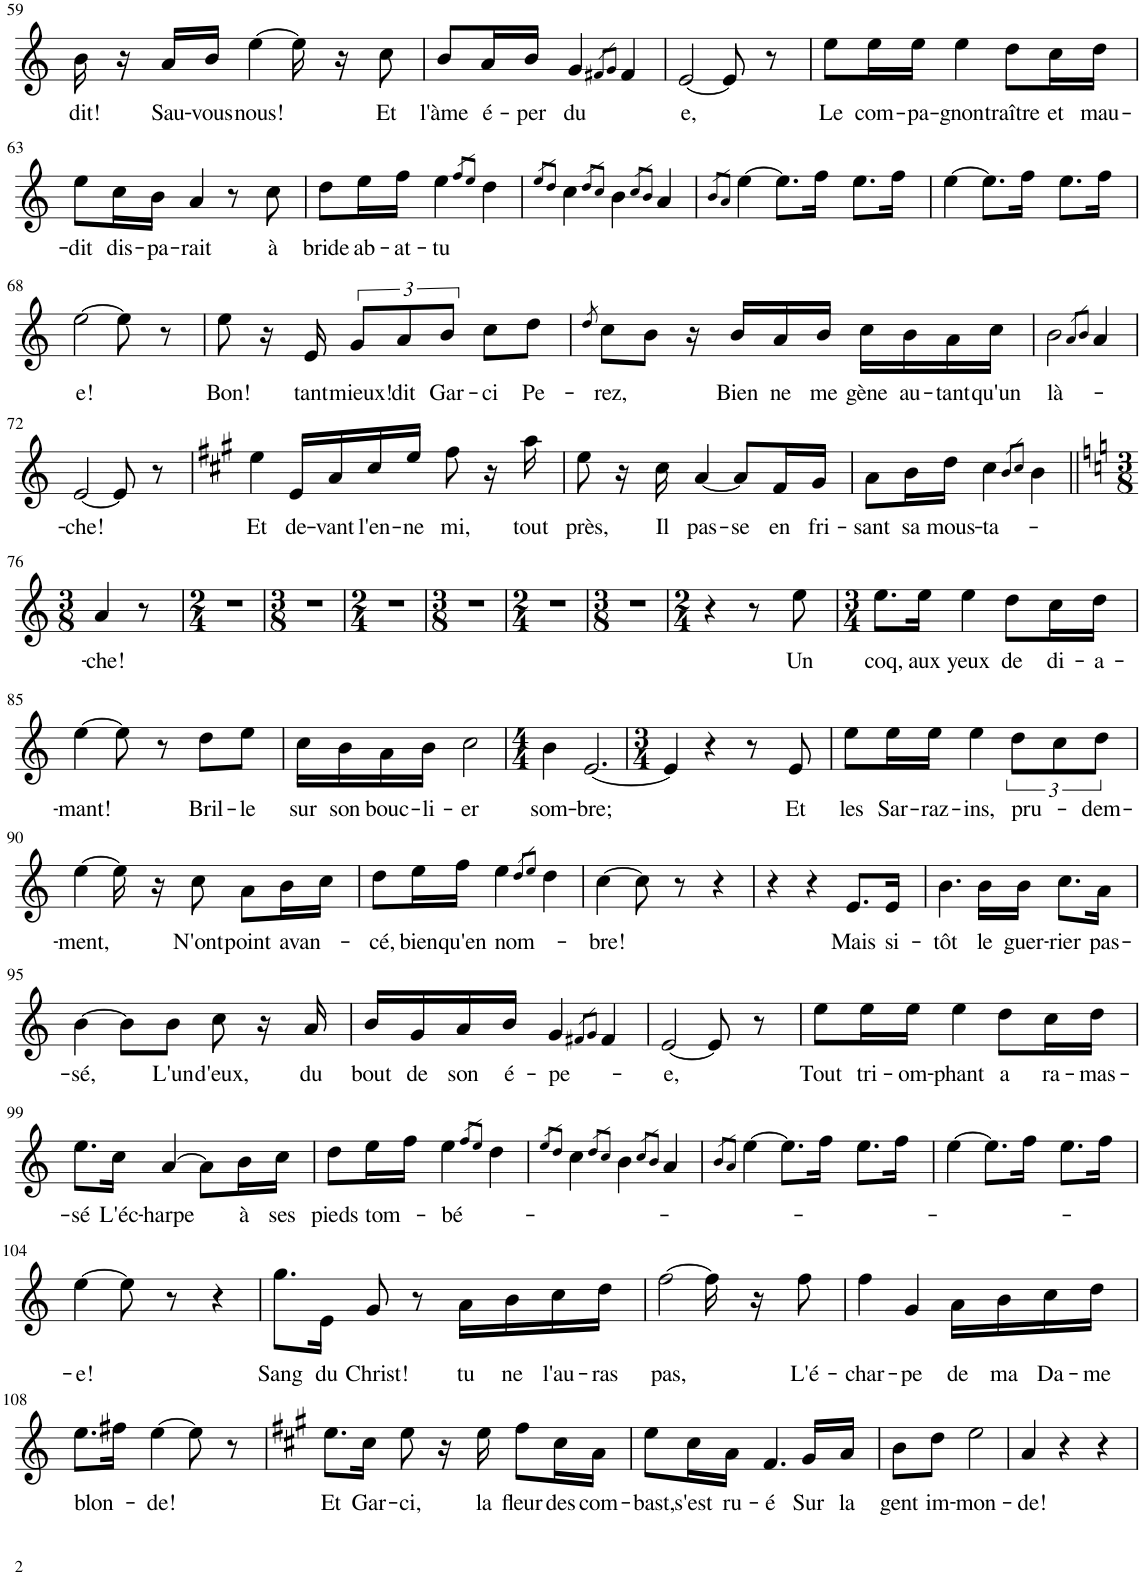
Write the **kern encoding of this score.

**kern	**text
*part1	*part1
*staff1	*staff1
*I"Piano	*
*I'Pno	*
!!LO:PB:g=z
*clefG2	*
*k[]	*
*M3/4	*
=59	=59
!	!LO:LY:b
16b\	dit!
16r	.
!	!LO:LY:b
16a/LL	Sau-
!	!LO:LY:b
16b/JJ	vous
!	!LO:LY:b
[4ee\	-nous!
16ee\]	.
16r	.
!	!LO:LY:b
8cc\	Et
=60	=60
!	!LO:LY:b
8b/L	l'àme
!	!LO:LY:b
16a/L	é-
!	!LO:LY:b
16b/JJ	per
!	!LO:LY:b
4g/	-du
8qf#X/L	.
8qg/J	.
4f#/	.
=61	=61
!	!LO:LY:b
[2e/	e,
8e/]	.
8r	.
=62	=62
!	!LO:LY:b
8ee\L	Le
!	!LO:LY:b
16ee\L	com-
!	!LO:LY:b
16ee\JJ	-pa-
!	!LO:LY:b
4ee\	-gnon
!	!LO:LY:b
8dd\L	traître
!	!LO:LY:b
16cc\L	et
!	!LO:LY:b
16dd\JJ	mau-
!!LO:LB:g=z
=63	=63
!	!LO:LY:b
8ee\L	-dit
!	!LO:LY:b
16cc\L	dis-
!	!LO:LY:b
16b\JJ	-pa-
!	!LO:LY:b
4a/	-rait
8r	.
!	!LO:LY:b
8cc\	à
=64	=64
!	!LO:LY:b
8dd\L	bride
!	!LO:LY:b
16ee\L	ab-
!	!LO:LY:b
16ff\JJ	-at-
!	!LO:LY:b
4ee\	-tu
8qff/L	.
8qee/J	.
4dd\	.
=65	=65
8qee/L	.
8qdd/J	.
4cc\	.
8qdd/L	.
8qcc/J	.
4b\	.
8qcc/L	.
8qb/J	.
4a/	.
=66	=66
8qb/L	.
8qa/J	.
[4ee\	.
8.ee\L]	.
16ff\Jk	.
8.ee\L	.
16ff\Jk	.
=67	=67
[4ee\	.
8.ee\L]	.
16ff\Jk	.
8.ee\L	.
16ff\Jk	.
!!LO:LB:g=z
=68	=68
!	!LO:LY:b
[2ee\	-e!
8ee\]	.
8r	.
=69	=69
!	!LO:LY:b
8ee\	Bon!
16r	.
!	!LO:LY:b
16e/	tant
!	!LO:LY:b
12g/L	mieux!
!	!LO:LY:b
12a/	dit
!	!LO:LY:b
12b/J	Gar-
!	!LO:LY:b
8cc\L	-ci
!	!LO:LY:b
8dd\J	Pe-
=70	=70
8qdd/	.
!	!LO:LY:b
8cc\L	-rez,
8b\J	.
16r	.
!	!LO:LY:b
16b/LL	Bien
!	!LO:LY:b
16a/	ne
!	!LO:LY:b
16b/JJ	me
!	!LO:LY:b
16cc\LL	gène
!	!LO:LY:b
16b\	au-
!	!LO:LY:b
16a\	-tant
!	!LO:LY:b
16cc\JJ	qu'un
=71	=71
!	!LO:LY:b
2b\	là-
8qa/L	.
8qb/J	.
4a/	.
!!LO:LB:g=z
=72	=72
!	!LO:LY:b
[2e/	-che!
8e/]	.
8r	.
=73	=73
*k[f#c#g#]	*
!	!LO:LY:b
4ee\	Et
!	!LO:LY:b
16e/LL	de-
!	!LO:LY:b
16a/	-vant
!	!LO:LY:b
16cc#/	l'en-
!	!LO:LY:b
16ee/JJ	ne
!	!LO:LY:b
8ff#\	-mi,
16r	.
!	!LO:LY:b
16aa\	tout
=74	=74
!	!LO:LY:b
8ee\	près,
16r	.
!	!LO:LY:b
16cc#\	Il
!	!LO:LY:b
[4a/	pas-
!	!LO:LY:b
8a/L]	-se
!	!LO:LY:b
16f#/L	en
!	!LO:LY:b
16g#/JJ	fri-
=75	=75
!	!LO:LY:b
8a\L	-sant
!	!LO:LY:b
16b\L	sa
!	!LO:LY:b
16dd\JJ	mous-
!	!LO:LY:b
4cc#\	-ta-
8qb/L	.
8qcc#/J	.
4b\	.
!!LO:LB:g=z
=76||	=76||
*k[]	*
*M3/8	*
!	!LO:LY:b
4a/	-che!
8r	.
=77	=77
*M2/4	*
2r	.
=78	=78
*M3/8	*
4.r	.
=79	=79
*M2/4	*
2r	.
=80	=80
*M3/8	*
4.r	.
=81	=81
*M2/4	*
2r	.
=82	=82
*M3/8	*
4.r	.
=83	=83
*M2/4	*
4r	.
8r	.
!	!LO:LY:b
8ee\	Un
=84	=84
*M3/4	*
!	!LO:LY:b
8.ee\L	coq,
!	!LO:LY:b
16ee\Jk	aux
!	!LO:LY:b
4ee\	yeux
!	!LO:LY:b
8dd\L	de
!	!LO:LY:b
16cc\L	di-
!	!LO:LY:b
16dd\JJ	-a-
!!LO:LB:g=z
=85	=85
!	!LO:LY:b
[4ee\	-mant!
8ee\]	.
8r	.
!	!LO:LY:b
8dd\L	Bril-
!	!LO:LY:b
8ee\J	-le
=86	=86
!	!LO:LY:b
16cc\LL	sur
!	!LO:LY:b
16b\	son
!	!LO:LY:b
16a\	bouc-
!	!LO:LY:b
16b\JJ	-li-
!	!LO:LY:b
2cc\	-er
=87	=87
*M4/4	*
!	!LO:LY:b
4b\	som-
!	!LO:LY:b
[2.e/	-bre;
=88	=88
*M3/4	*
4e/]	.
4r	.
8r	.
!	!LO:LY:b
8e/	Et
=89	=89
!	!LO:LY:b
8ee\L	les
!	!LO:LY:b
16ee\L	Sar-
!	!LO:LY:b
16ee\JJ	-raz-
!	!LO:LY:b
4ee\	-ins,
!	!LO:LY:b
12dd\L	pru-
12cc\	.
!	!LO:LY:b
12dd\J	-dem-
!!LO:LB:g=z
=90	=90
!	!LO:LY:b
[4ee\	-ment,
16ee\]	.
16r	.
!	!LO:LY:b
8cc\	N'ont
!	!LO:LY:b
8a\L	point
!	!LO:LY:b
16b\L	avan-
16cc\JJ	.
=91	=91
!	!LO:LY:b
8dd\L	-cé,
!	!LO:LY:b
16ee\L	bien
!	!LO:LY:b
16ff\JJ	qu'en
!	!LO:LY:b
4ee\	nom-
8qdd/L	.
8qee/J	.
4dd\	.
=92	=92
!	!LO:LY:b
[4cc\	-bre!
8cc\]	.
8r	.
4r	.
=93	=93
4r	.
4r	.
!	!LO:LY:b
8.e/L	Mais
!	!LO:LY:b
16e/Jk	si-
=94	=94
!	!LO:LY:b
4.b\	-tôt
!	!LO:LY:b
16b\LL	le
!	!LO:LY:b
16b\JJ	guer-
!	!LO:LY:b
8.cc\L	-rier
!	!LO:LY:b
16a\Jk	pas-
!!LO:LB:g=z
=95	=95
!	!LO:LY:b
[4b\	-sé,
8b\L]	.
!	!LO:LY:b
8b\J	L'un
!	!LO:LY:b
8cc\	d'eux,
16r	.
!	!LO:LY:b
16a/	du
=96	=96
!	!LO:LY:b
16b/LL	bout
!	!LO:LY:b
16g/	de
!	!LO:LY:b
16a/	son
!	!LO:LY:b
16b/JJ	é-
!	!LO:LY:b
4g/	-pe-
8qf#X/L	.
8qg/J	.
4f#/	.
=97	=97
!	!LO:LY:b
[2e/	-e,
8e/]	.
8r	.
=98	=98
!	!LO:LY:b
8ee\L	Tout
!	!LO:LY:b
16ee\L	tri-
!	!LO:LY:b
16ee\JJ	-om-
!	!LO:LY:b
4ee\	-phant
!	!LO:LY:b
8dd\L	a
!	!LO:LY:b
16cc\L	ra-
!	!LO:LY:b
16dd\JJ	-mas-
!!LO:LB:g=z
=99	=99
!	!LO:LY:b
8.ee\L	-sé
!	!LO:LY:b
16cc\Jk	L'éc-
!	!LO:LY:b
[4a/	-harpe
8a\L]	.
!	!LO:LY:b
16b\L	à
!	!LO:LY:b
16cc\JJ	ses
=100	=100
!	!LO:LY:b
8dd\L	pieds
!	!LO:LY:b
16ee\L	tom-
16ff\JJ	.
!	!LO:LY:b
4ee\	-bé-
8qff/L	.
8qee/J	.
4dd\	.
=101	=101
8qee/L	.
8qdd/J	.
4cc\	.
8qdd/L	.
8qcc/J	.
4b\	.
8qcc/L	.
8qb/J	.
4a/	.
=102	=102
8qb/L	.
8qa/J	.
[4ee\	.
8.ee\L]	.
16ff\Jk	.
8.ee\L	.
16ff\Jk	.
=103	=103
[4ee\	.
8.ee\L]	.
16ff\Jk	.
8.ee\L	.
16ff\Jk	.
!!LO:LB:g=z
=104	=104
!	!LO:LY:b
[4ee\	-e!
8ee\]	.
8r	.
4r	.
=105	=105
!	!LO:LY:b
8.gg\L	Sang
!	!LO:LY:b
16e\Jk	du
!	!LO:LY:b
8g/	Christ!
8r	.
!	!LO:LY:b
16a\LL	tu
!	!LO:LY:b
16b\	ne
!	!LO:LY:b
16cc\	l'au-
!	!LO:LY:b
16dd\JJ	-ras
=106	=106
!	!LO:LY:b
[2ff\	pas,
16ff\]	.
16r	.
!	!LO:LY:b
8ff\	L'é-
=107	=107
!	!LO:LY:b
4ff\	-char-
!	!LO:LY:b
4g/	-pe
!	!LO:LY:b
16a\LL	de
!	!LO:LY:b
16b\	ma
!	!LO:LY:b
16cc\	Da-
!	!LO:LY:b
16dd\JJ	-me
!!LO:LB:g=z
=108	=108
!	!LO:LY:b
8.ee\L	blon-
16ff#X\Jk	.
!	!LO:LY:b
[4ee\	-de!
8ee\]	.
8r	.
=109	=109
*k[f#c#g#]	*
!	!LO:LY:b
8.ee\L	Et
!	!LO:LY:b
16cc#\Jk	Gar-
!	!LO:LY:b
8ee\	-ci,
16r	.
!	!LO:LY:b
16ee\	la
!	!LO:LY:b
8ff#\L	fleur
!	!LO:LY:b
16cc#\L	des
!	!LO:LY:b
16a\JJ	com-
=110	=110
!	!LO:LY:b
8ee\L	-bast,
!	!LO:LY:b
16cc#\L	s'est
!	!LO:LY:b
16a\JJ	ru-
!	!LO:LY:b
4.f#/	-é
!	!LO:LY:b
16g#/LL	Sur
!	!LO:LY:b
16a/JJ	la
=111	=111
!	!LO:LY:b
8b\L	gent
!	!LO:LY:b
8dd\J	im-
!	!LO:LY:b
2ee\	-mon-
=112	=112
!	!LO:LY:b
4a/	-de!
4r	.
4r	.
=	=
*-	*-
